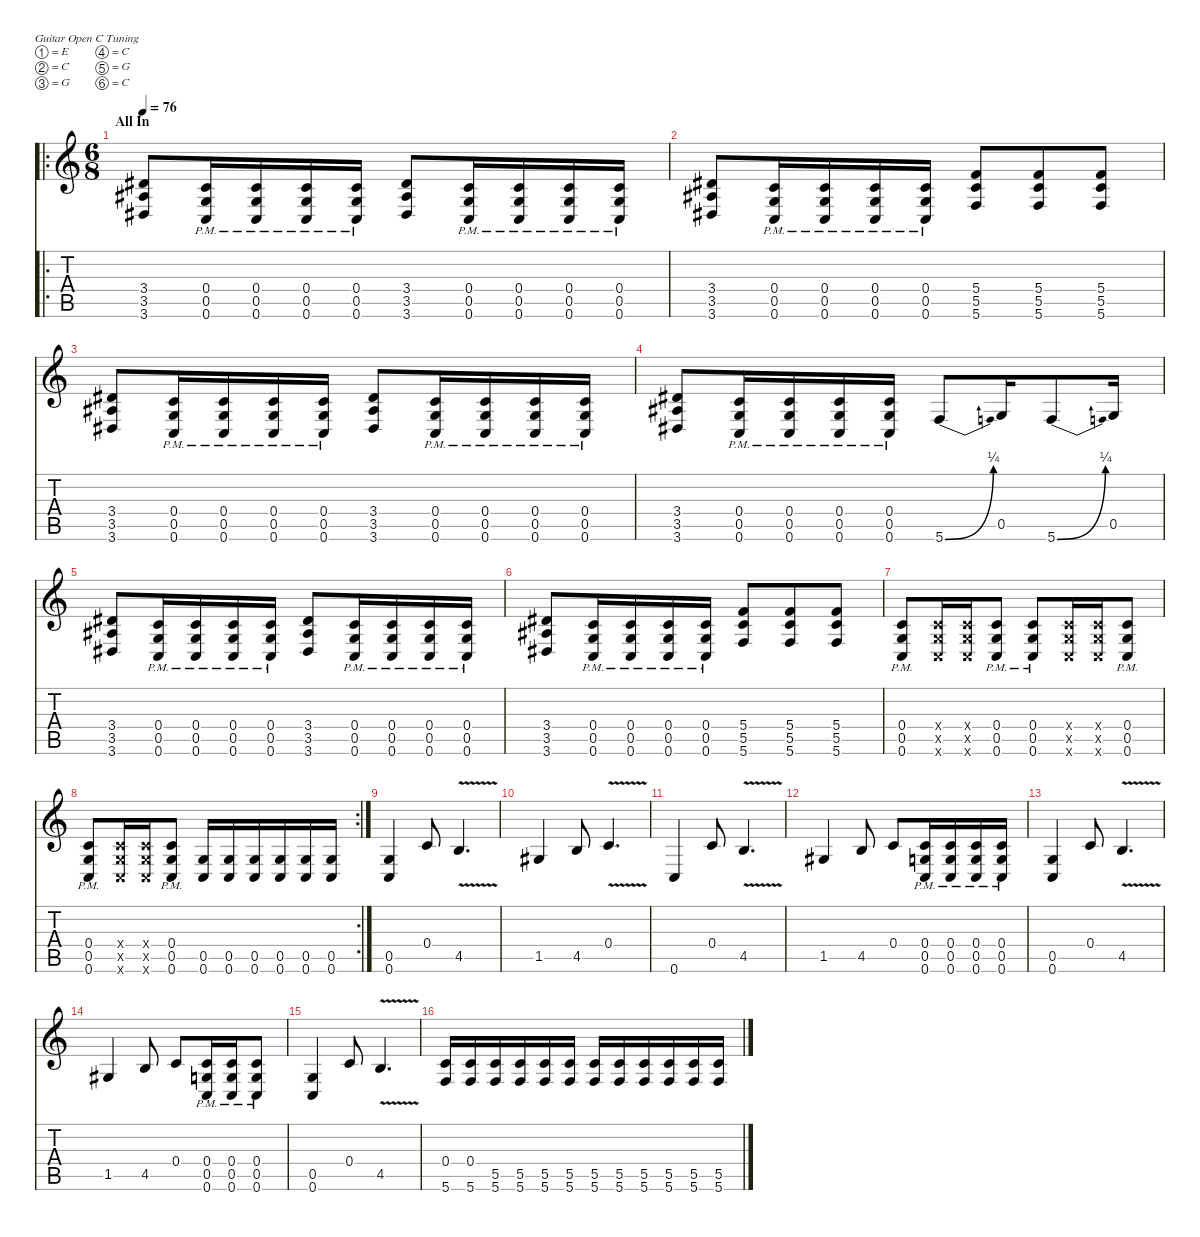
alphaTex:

\defaultSystemsLayout 4
\hideDynamics
\bracketExtendMode nobrackets
\singleTrackTrackNamePolicy hidden
\multiTrackTrackNamePolicy hidden
\firstSystemTrackNameMode fullname
\firstSystemTrackNameOrientation horizontal
\otherSystemsTrackNameOrientation horizontal
\track ("Guitar 2" "od.guit.") {instrument overdrivenguitar}
\staff {score tabs}
\tuning (E4 C4 G3 C3 G2 C2)
\ro
\ts (6 8)
\section ("" "All In")
\tempo 76
\clef g2
\ks c
(3.4{acc #} 3.5{acc #} 3.6{acc #}).8{dy f beam Up} (0.4{pm} 0.5{pm} 0.6{pm}).16{beam Up} (0.4{pm} 0.5{pm} 0.6{pm}).16{beam Up} (0.4{pm} 0.5{pm} 0.6{pm}).16{beam Up} (0.4{pm} 0.5{pm} 0.6{pm}).16{beam Up} (3.4{acc #} 3.5{acc #} 3.6{acc #}).8{beam Up} (0.4{pm} 0.5{pm} 0.6{pm}).16{beam Up} (0.4{pm} 0.5{pm} 0.6{pm}).16{beam Up} (0.4{pm} 0.5{pm} 0.6{pm}).16{beam Up} (0.4{pm} 0.5{pm} 0.6{pm}).16{beam Up} |
(3.4{acc #} 3.5{acc #} 3.6{acc #}).8{beam Up} (0.4{pm} 0.5{pm} 0.6{pm}).16{beam Up} (0.4{pm} 0.5{pm} 0.6{pm}).16{beam Up} (0.4{pm} 0.5{pm} 0.6{pm}).16{beam Up} (0.4{pm} 0.5{pm} 0.6{pm}).16{beam Up} (5.4 5.5 5.6).8{beam Up} (5.4 5.5 5.6).8{beam Up} (5.4 5.5 5.6).8{beam Up} |
(3.4{acc #} 3.5{acc #} 3.6{acc #}).8{beam Up} (0.4{pm} 0.5{pm} 0.6{pm}).16{beam Up} (0.4{pm} 0.5{pm} 0.6{pm}).16{beam Up} (0.4{pm} 0.5{pm} 0.6{pm}).16{beam Up} (0.4{pm} 0.5{pm} 0.6{pm}).16{beam Up} (3.4{acc #} 3.5{acc #} 3.6{acc #}).8{beam Up} (0.4{pm} 0.5{pm} 0.6{pm}).16{beam Up} (0.4{pm} 0.5{pm} 0.6{pm}).16{beam Up} (0.4{pm} 0.5{pm} 0.6{pm}).16{beam Up} (0.4{pm} 0.5{pm} 0.6{pm}).16{beam Up} |
(3.4{acc #} 3.5{acc #} 3.6{acc #}).8{beam Up} (0.4{pm} 0.5{pm} 0.6{pm}).16{beam Up} (0.4{pm} 0.5{pm} 0.6{pm}).16{beam Up} (0.4{pm} 0.5{pm} 0.6{pm}).16{beam Up} (0.4{pm} 0.5{pm} 0.6{pm}).16{beam Up} 5.6{be (bend 0 0 30 1)}.8{dy fff beam Up} 0.5.16{beam Up} 5.6{be (bend 0 0 30 1)}.8{beam Up} 0.5.16{beam Up} |
(3.4{acc #} 3.5{acc #} 3.6{acc #}).8{dy f beam Up} (0.4{pm} 0.5{pm} 0.6{pm}).16{beam Up} (0.4{pm} 0.5{pm} 0.6{pm}).16{beam Up} (0.4{pm} 0.5{pm} 0.6{pm}).16{beam Up} (0.4{pm} 0.5{pm} 0.6{pm}).16{beam Up} (3.4{acc #} 3.5{acc #} 3.6{acc #}).8{beam Up} (0.4{pm} 0.5{pm} 0.6{pm}).16{beam Up} (0.4{pm} 0.5{pm} 0.6{pm}).16{beam Up} (0.4{pm} 0.5{pm} 0.6{pm}).16{beam Up} (0.4{pm} 0.5{pm} 0.6{pm}).16{beam Up} |
(3.4{acc #} 3.5{acc #} 3.6{acc #}).8{beam Up} (0.4{pm} 0.5{pm} 0.6{pm}).16{beam Up} (0.4{pm} 0.5{pm} 0.6{pm}).16{beam Up} (0.4{pm} 0.5{pm} 0.6{pm}).16{beam Up} (0.4{pm} 0.5{pm} 0.6{pm}).16{beam Up} (5.4 5.5 5.6).8{beam Up} (5.4 5.5 5.6).8{beam Up} (5.4 5.5 5.6).8{beam Up} |
(0.4{pm} 0.5{pm} 0.6{pm}).8{beam Up} (0.4{x} 0.5{x} 0.6{x}).16{beam Up} (0.4{x} 0.5{x} 0.6{x}).16{beam Up} (0.4{pm} 0.5{pm} 0.6{pm}).8{beam Up} (0.4{pm} 0.5{pm} 0.6{pm}).8{beam Up} (0.4{x} 0.5{x} 0.6{x}).16{beam Up} (0.4{x} 0.5{x} 0.6{x}).16{beam Up} (0.4{pm} 0.5{pm} 0.6{pm}).8{beam Up} |
\rc 2
(0.4{pm} 0.5{pm} 0.6{pm}).8{beam Up} (0.4{x} 0.5{x} 0.6{x}).16{beam Up} (0.4{x} 0.5{x} 0.6{x}).16{beam Up} (0.4{pm} 0.5{pm} 0.6{pm}).8{beam Up} (0.5 0.6).16{beam Up} (0.5 0.6).16{beam Up} (0.5 0.6).16{beam Up} (0.5 0.6).16{beam Up} (0.5 0.6).16{beam Up} (0.5 0.6).16{beam Up} |
(0.5 0.6).4{beam Up} 0.4.8{beam Up} 4.5{v}.4{d beam Up} |
1.5{acc #}.4{beam Up} 4.5.8{beam Up} 0.4{v}.4{d beam Up} |
0.6.4{beam Up} 0.4.8{beam Up} 4.5{v}.4{d beam Up} |
1.5{acc #}.4{beam Up} 4.5.8{beam Up} 0.4.8{beam Up} (0.4{pm} 0.5{pm} 0.6{pm}).16{beam Up} (0.4{pm} 0.5{pm} 0.6{pm}).16{beam Up} (0.4{pm} 0.5{pm} 0.6{pm}).16{beam Up} (0.4{pm} 0.5{pm} 0.6{pm}).16{beam Up} |
(0.5 0.6).4{beam Up} 0.4.8{beam Up} 4.5{v}.4{d beam Up} |
1.5{acc #}.4{beam Up} 4.5.8{beam Up} 0.4.8{beam Up} (0.4{pm} 0.5{pm} 0.6{pm}).16{beam Up} (0.4{pm} 0.5{pm} 0.6{pm}).16{beam Up} (0.4{pm} 0.5{pm} 0.6{pm}).8{beam Up} |
(0.5 0.6).4{beam Up} 0.4.8{beam Up} 4.5{v}.4{d beam Up} |
(0.4 5.6).16{beam Up} (0.4 5.6).16{beam Up} (5.5 5.6).16{beam Up} (5.5 5.6).16{beam Up} (5.5 5.6).16{beam Up} (5.5 5.6).16{beam Up} (5.5 5.6).16{beam Up} (5.5 5.6).16{beam Up} (5.5 5.6).16{beam Up} (5.5 5.6).16{beam Up} (5.5 5.6).16{beam Up} (5.5 5.6).16{beam Up}
